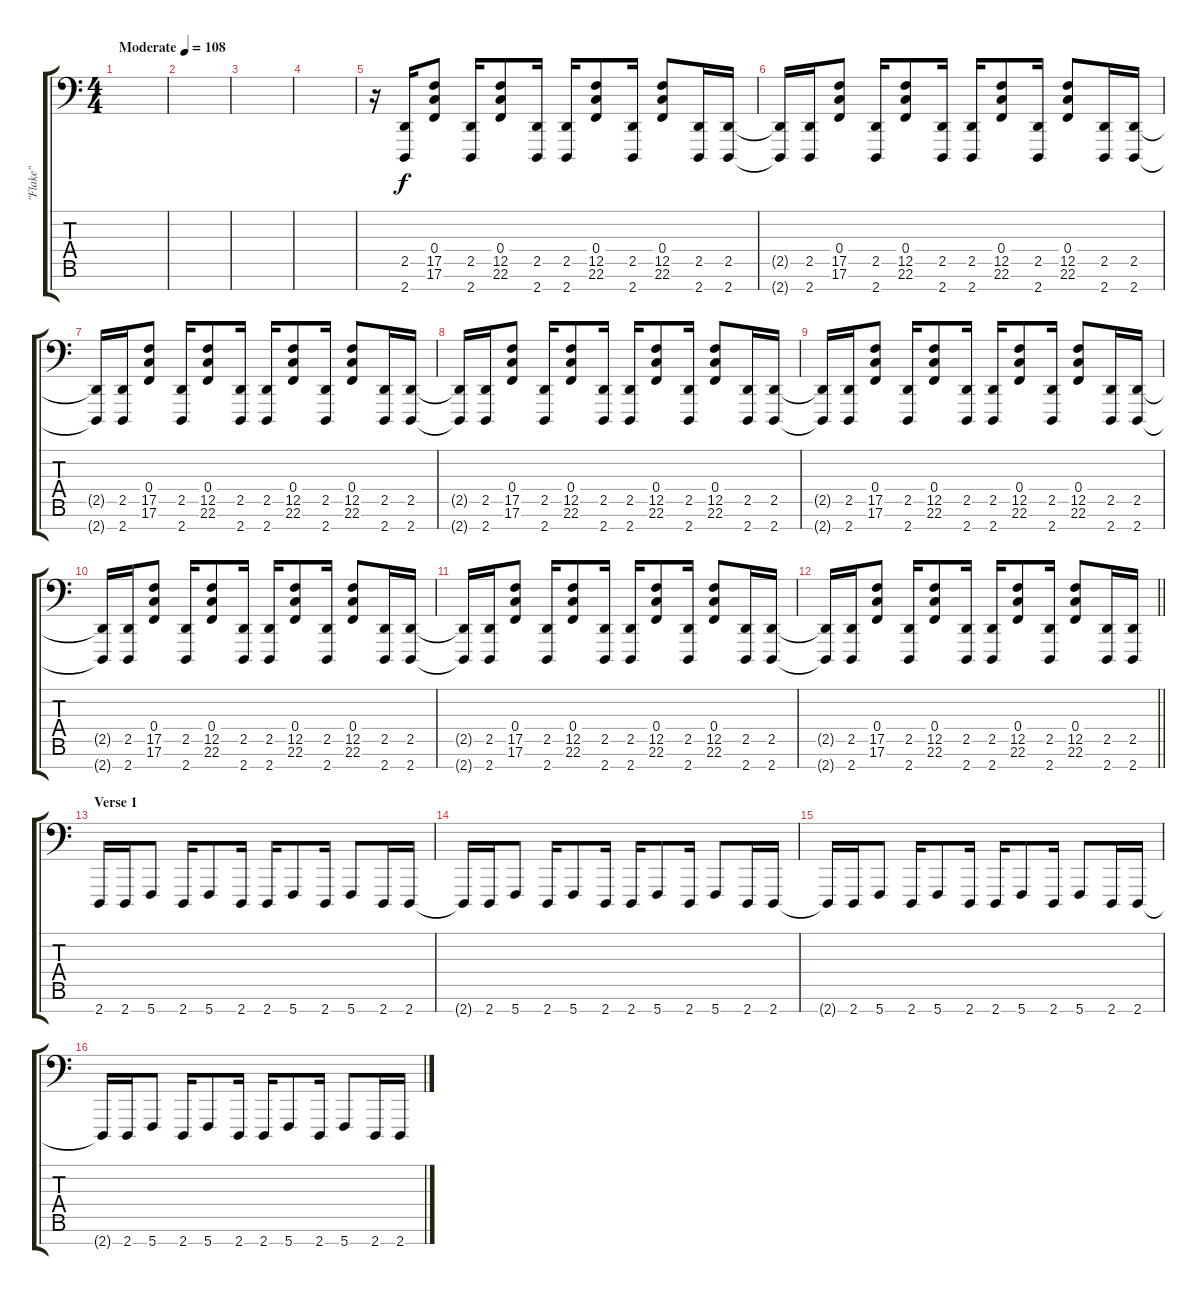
\track ("\"Flake\"" "\"Flake\"") {instrument lead8bassandlead}
\staff {score tabs}
\tuning (C5 D4 A3 F2 C2 G1 C1) {hide}
\ts (4 4)
\tempo (108 "Moderate")
\clef f4
\ks c
|
|
|
|
r.16 (2.5 2.7).16 (0.4 17.5 17.6).8 (2.5 2.7).16 (0.4 12.5 22.6).8 (2.5 2.7).16 (2.5 2.7).16 (0.4 12.5 22.6).8 (2.5 2.7).16 (0.4 12.5 22.6).8 (2.5 2.7).16 (2.5 2.7).16 |
(2.5{t} 2.7{t}).16 (2.5 2.7).16 (0.4 17.5 17.6).8 (2.5 2.7).16 (0.4 12.5 22.6).8 (2.5 2.7).16 (2.5 2.7).16 (0.4 12.5 22.6).8 (2.5 2.7).16 (0.4 12.5 22.6).8 (2.5 2.7).16 (2.5 2.7).16 |
(2.5{t} 2.7{t}).16 (2.5 2.7).16 (0.4 17.5 17.6).8 (2.5 2.7).16 (0.4 12.5 22.6).8 (2.5 2.7).16 (2.5 2.7).16 (0.4 12.5 22.6).8 (2.5 2.7).16 (0.4 12.5 22.6).8 (2.5 2.7).16 (2.5 2.7).16 |
(2.5{t} 2.7{t}).16 (2.5 2.7).16 (0.4 17.5 17.6).8 (2.5 2.7).16 (0.4 12.5 22.6).8 (2.5 2.7).16 (2.5 2.7).16 (0.4 12.5 22.6).8 (2.5 2.7).16 (0.4 12.5 22.6).8 (2.5 2.7).16 (2.5 2.7).16 |
(2.5{t} 2.7{t}).16 (2.5 2.7).16 (0.4 17.5 17.6).8 (2.5 2.7).16 (0.4 12.5 22.6).8 (2.5 2.7).16 (2.5 2.7).16 (0.4 12.5 22.6).8 (2.5 2.7).16 (0.4 12.5 22.6).8 (2.5 2.7).16 (2.5 2.7).16 |
(2.5{t} 2.7{t}).16 (2.5 2.7).16 (0.4 17.5 17.6).8 (2.5 2.7).16 (0.4 12.5 22.6).8 (2.5 2.7).16 (2.5 2.7).16 (0.4 12.5 22.6).8 (2.5 2.7).16 (0.4 12.5 22.6).8 (2.5 2.7).16 (2.5 2.7).16 |
(2.5{t} 2.7{t}).16 (2.5 2.7).16 (0.4 17.5 17.6).8 (2.5 2.7).16 (0.4 12.5 22.6).8 (2.5 2.7).16 (2.5 2.7).16 (0.4 12.5 22.6).8 (2.5 2.7).16 (0.4 12.5 22.6).8 (2.5 2.7).16 (2.5 2.7).16 |
\barLineRight lightlight
(2.5{t} 2.7{t}).16 (2.5 2.7).16 (0.4 17.5 17.6).8 (2.5 2.7).16 (0.4 12.5 22.6).8 (2.5 2.7).16 (2.5 2.7).16 (0.4 12.5 22.6).8 (2.5 2.7).16 (0.4 12.5 22.6).8 (2.5 2.7).16 (2.5 2.7).16 |
\section ("" "Verse 1")
2.7.16 2.7.16 5.7.8 2.7.16 5.7.8 2.7.16 2.7.16 5.7.8 2.7.16 5.7.8 2.7.16 2.7.16 |
2.7{t}.16 2.7.16 5.7.8 2.7.16 5.7.8 2.7.16 2.7.16 5.7.8 2.7.16 5.7.8 2.7.16 2.7.16 |
2.7{t}.16 2.7.16 5.7.8 2.7.16 5.7.8 2.7.16 2.7.16 5.7.8 2.7.16 5.7.8 2.7.16 2.7.16 |
2.7{t}.16 2.7.16 5.7.8 2.7.16 5.7.8 2.7.16 2.7.16 5.7.8 2.7.16 5.7.8 2.7.16 2.7.16
